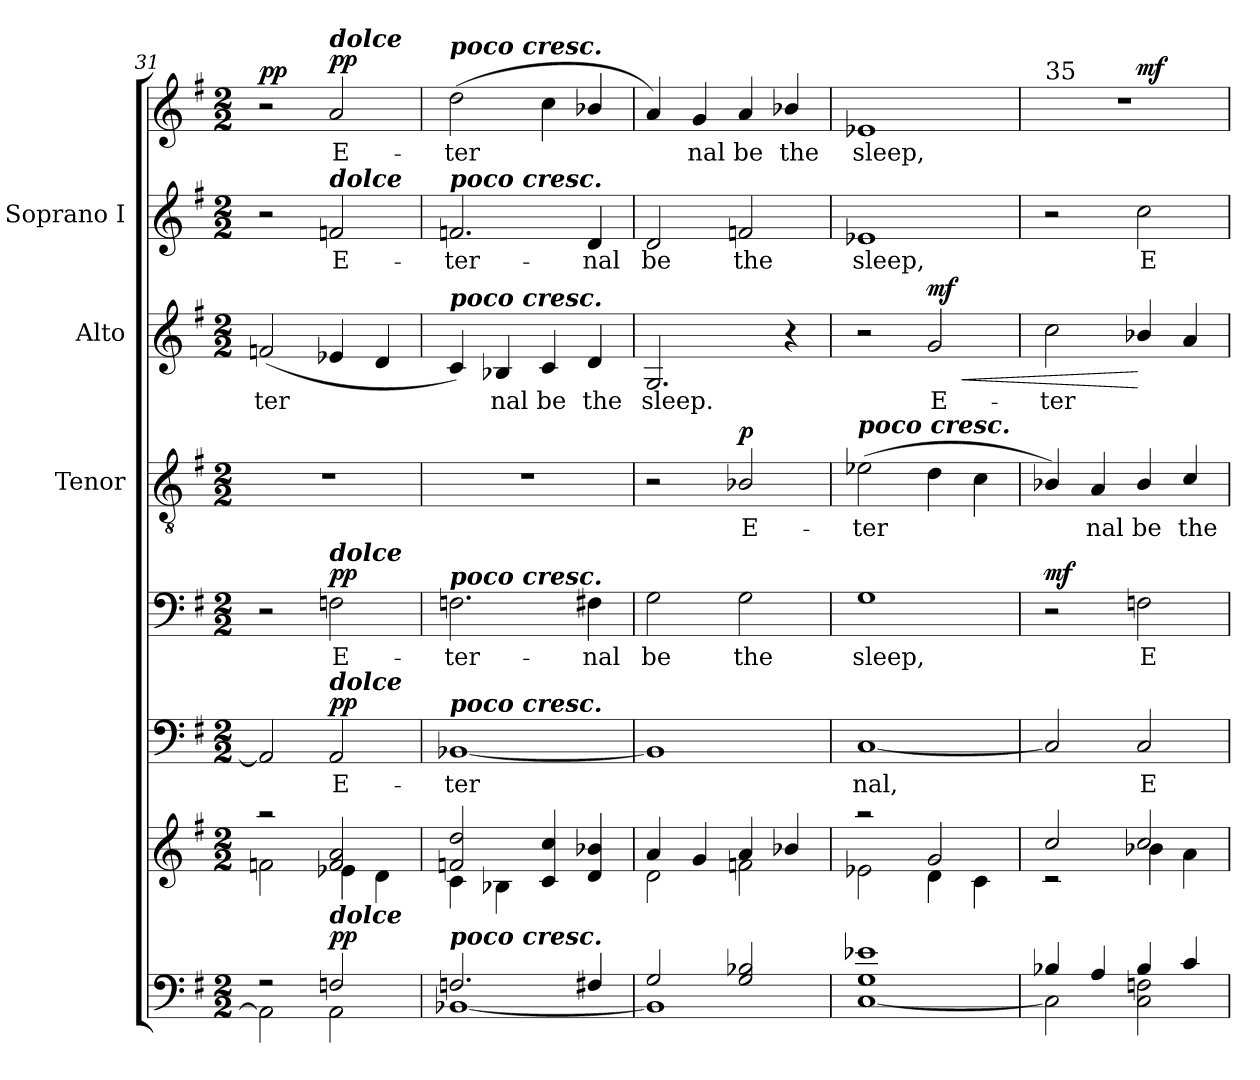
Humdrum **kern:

**kern	**dynam	**kern	**kern	**text	**dynam	**kern	**text	**dynam	**kern	**text	**dynam	**kern	**text	**dynam	**kern	**text	**kern	**text	**dynam
*part7	*part7	*part6	*part5	*part5	*part5	*part4	*part4	*part4	*part3	*part3	*part3	*part2	*part2	*part2	*part1	*part1	*part1	*part1	*part1
*staff8	*staff8	*staff7	*staff6	*staff6	*staff6	*staff5	*staff5	*staff5	*staff4	*staff4	*staff4	*staff3	*staff3	*staff3	*staff2	*staff2	*staff1	*staff1	*staff1/2
*	*	*	*	*	*	*	*	*	*I"Tenor	*	*	*I"Alto	*	*	*I"Soprano I	*	*	*	*
*	*	*	*	*	*	*	*	*	*I'T	*	*	*I'A	*	*	*I'S	*	*	*	*
*clefF4	*	*clefG2	*clefF4	*	*	*clefF4	*	*	*clefGv2	*	*	*clefG2	*	*	*clefG2	*	*clefG2	*	*
*k[f#]	*	*k[f#]	*k[f#]	*	*	*k[f#]	*	*	*k[f#]	*	*	*k[f#]	*	*	*k[f#]	*	*k[f#]	*	*
*G:	*	*G:	*G:	*	*	*G:	*	*	*G:	*	*	*G:	*	*	*G:	*	*G:	*	*
*M2/2	*	*M2/2	*M2/2	*	*	*M2/2	*	*	*M2/2	*	*	*M2/2	*	*	*M2/2	*	*M2/2	*	*
=31	=31	=31	=31	=31	=31	=31	=31	=31	=31	=31	=31	=31	=31	=31	=31	=31	=31	=31	=31
*^	*	*^	*	*	*	*	*	*	*	*	*	*	*	*	*	*	*	*	*
!	!	!	!	!	!	!	!	!	!	!	!	!	!	!	!LO:LY:b	!	!	!	!	!	!LO:DY:b
2r	2AA\]	.	2raa	2fn\	2AA/]	.	.	2r	.	.	1r	.	.	(<2fn/	-ter­	.	2r	.	2r	.	pp
!	!	!	!	!	!	!	!	!	!	!	!	!	!	!	!	!	!	!	!LO:TX:a:Bi:t=dolce	!	!
!	!	!	!	!	!	!	!	!	!	!	!	!	!	!	!	!	!LO:TX:a:Bi:t=dolce	!	!	!	!
!	!	!	!	!	!	!	!	!LO:TX:a:Bi:t=dolce	!	!	!	!	!	!	!	!	!	!	!	!	!
!	!	!	!	!	!LO:TX:a:Bi:t=dolce	!	!	!	!	!	!	!	!	!	!	!	!	!	!	!	!
!LO:TX:a:Bi:t=dolce	!	!	!	!	!	!	!	!	!	!	!	!	!	!	!	!	!	!	!	!	!
!	!	!LO:DY:a	!	!	!	!LO:LY:b	!LO:DY:b	!	!LO:LY:b	!LO:DY:b	!	!	!	!	!	!	!	!LO:LY:b	!	!LO:LY:b	!LO:DY:b=2
2Fn/	2AA\	pp	2f/ 2a/	4e-X\	2AA/	E-	pp	2Fn\	E-	pp	.	.	.	4e-X/	.	.	2fn/	-E-	2a/	E-	pp
.	.	.	.	4d\	.	.	.	.	.	.	.	.	.	4d/	.	.	.	.	.	.	.
=32	=32	=32	=32	=32	=32	=32	=32	=32	=32	=32	=32	=32	=32	=32	=32	=32	=32	=32	=32	=32	=32
!	!	!	!	!	!	!	!	!	!	!	!	!	!	!	!	!	!	!	!LO:TX:a:Bi:t=poco cresc.	!	!
!	!	!	!	!	!	!	!	!	!	!	!	!	!	!	!	!	!LO:TX:a:Bi:t=poco cresc.	!	!	!	!
!	!	!	!	!	!	!	!	!	!	!	!	!	!	!LO:TX:a:Bi:t=poco cresc.	!	!	!	!	!	!	!
!	!	!	!	!	!	!	!	!LO:TX:a:Bi:t=poco cresc.	!	!	!	!	!	!	!	!	!	!	!	!	!
!	!	!	!	!	!LO:TX:a:Bi:t=poco cresc.	!	!	!	!	!	!	!	!	!	!	!	!	!	!	!	!
!LO:TX:a:Bi:t=poco cresc.	!	!	!	!	!	!	!	!	!	!	!	!	!	!	!	!	!	!	!	!	!
!	!	!	!	!	!	!LO:LY:b	!	!	!LO:LY:b	!	!	!	!	!	!	!	!	!LO:LY:b	!	!LO:LY:b	!
2.Fn/	[<1BB-X	.	2fn/ 2dd/	4c\	[1BB-X	-ter­	.	2.Fn\	-ter-	.	1r	.	.	4c/)	.	.	2.fn/	ter-	(<2dd\	-ter­	.
!	!	!	!	!	!	!	!	!	!	!	!	!	!	!	!LO:LY:b	!	!	!	!	!	!
.	.	.	.	4B-X\	.	.	.	.	.	.	.	.	.	4B-X/	nal	.	.	.	.	.	.
!	!	!	!	!	!	!	!	!	!	!	!	!	!	!	!LO:LY:b	!	!	!	!	!	!
.	.	.	4c/ 4cc/	2ryy	.	.	.	.	.	.	.	.	.	4c/	be	.	.	.	4cc\	.	.
!	!	!	!	!	!	!	!	!	!LO:LY:b	!	!	!	!	!	!LO:LY:b	!	!	!LO:LY:b	!	!	!
4F#X/	.	.	4d/ 4b-X/	.	.	.	.	4F#X\	-nal	.	.	.	.	4d/	the	.	4d/	-nal	4b-X/	.	.
=33	=33	=33	=33	=33	=33	=33	=33	=33	=33	=33	=33	=33	=33	=33	=33	=33	=33	=33	=33	=33	=33
!	!	!	!	!	!	!	!	!	!LO:LY:b	!	!	!	!	!	!LO:LY:b	!	!	!LO:LY:b	!	!	!
2G/	1BB-]	.	4a/	2d\	1BB-]	.	.	2G\	be	.	2r	.	.	2.G/	sleep.	.	2d/	be	4a/)	.	.
!	!	!	!	!	!	!	!	!	!	!	!	!	!	!	!	!	!	!	!	!LO:LY:b	!
.	.	.	4g/	.	.	.	.	.	.	.	.	.	.	.	.	.	.	.	4g/	nal	.
!	!	!	!	!	!	!	!	!	!LO:LY:b	!	!	!LO:LY:b	!LO:DY:b	!	!	!	!	!LO:LY:b	!	!LO:LY:b	!
2G/ 2B-X/	.	.	4a/	2fn\	.	.	.	2G\	the	.	2B-X/	E-	p	.	.	.	2fn/	the	4a/	be	.
!	!	!	!	!	!	!	!	!	!	!	!	!	!	!	!	!	!	!	!	!LO:LY:b	!
.	.	.	4b-X/	.	.	.	.	.	.	.	.	.	.	4r	.	.	.	.	4b-X/	the	.
=34	=34	=34	=34	=34	=34	=34	=34	=34	=34	=34	=34	=34	=34	=34	=34	=34	=34	=34	=34	=34	=34
!	!	!	!	!	!	!	!	!	!	!	!LO:TX:a:Bi:t=poco cresc.	!	!	!	!	!	!	!	!	!	!
!	!	!	!	!	!	!LO:LY:b	!	!	!LO:LY:b	!	!	!LO:LY:b	!	!	!	!	!	!LO:LY:b	!	!LO:LY:b	!
1G 1e-X	[<1C	.	2raa	2e-X\	[1C	nal,	.	1G	sleep,	.	(>2e-X\	-ter­	.	2r	.	.	1e-X	sleep,	1e-X	sleep,	.
!	!	!	!	!	!	!	!	!	!	!	!	!	!	!	!LO:LY:b	!LO:HP:b	!	!	!	!	!
!	!	!	!	!	!	!	!	!	!	!	!	!	!	!	!	!LO:DY:n=1:b	!	!	!	!	!
.	.	.	2g/	4d\	.	.	.	.	.	.	4d\	.	.	2g/	E-	< mf	.	.	.	.	.
.	.	.	.	4c\	.	.	.	.	.	.	4c\	.	.	.	.	.	.	.	.	.	.
=35	=35	=35	=35	=35	=35	=35	=35	=35	=35	=35	=35	=35	=35	=35	=35	=35	=35	=35	=35	=35	=35
!	!	!	!	!	!	!	!	!	!	!	!	!	!	!	!	!	!	!	!LO:TX:a:t=35	!	!
!	!	!	!	!	!	!	!	!	!	!LO:DY:b	!	!	!	!	!LO:LY:b	!	!	!	!	!	!
4B-X/	2C\]	.	2cc/	2rc	2C/]	.	.	2r	.	mf	4B-X/)	.	.	2cc\	-ter­	.	2r	.	1r	.	.
!	!	!	!	!	!	!	!	!	!	!	!	!LO:LY:b	!	!	!	!	!	!	!	!	!
4A/	.	.	.	.	.	.	.	.	.	.	4A/	nal	.	.	.	.	.	.	.	.	.
!	!	!	!	!	!	!LO:LY:b	!	!	!LO:LY:b	!	!	!LO:LY:b	!	!	!	!	!	!LO:LY:b	!	!	!LO:DY:b=2
4B-/	2C\ 2Fn\	.	2cc/	4b-X\	2C/	E-	.	2Fn\	E-	.	4B-/	be	.	4b-X/	.	[	2cc\	E-	.	.	mf
!	!	!	!	!	!	!	!	!	!	!	!	!LO:LY:b	!	!	!	!	!	!	!	!	!
4c/	.	.	.	4a\	.	.	.	.	.	.	4c/	the	.	4a/	.	.	.	.	.	.	.
*v	*v	*	*	*	*	*	*	*	*	*	*	*	*	*	*	*	*	*	*	*	*
*	*	*v	*v	*	*	*	*	*	*	*	*	*	*	*	*	*	*	*	*	*
=	=	=	=	=	=	=	=	=	=	=	=	=	=	=	=	=	=	=	=
*-	*-	*-	*-	*-	*-	*-	*-	*-	*-	*-	*-	*-	*-	*-	*-	*-	*-	*-	*-
